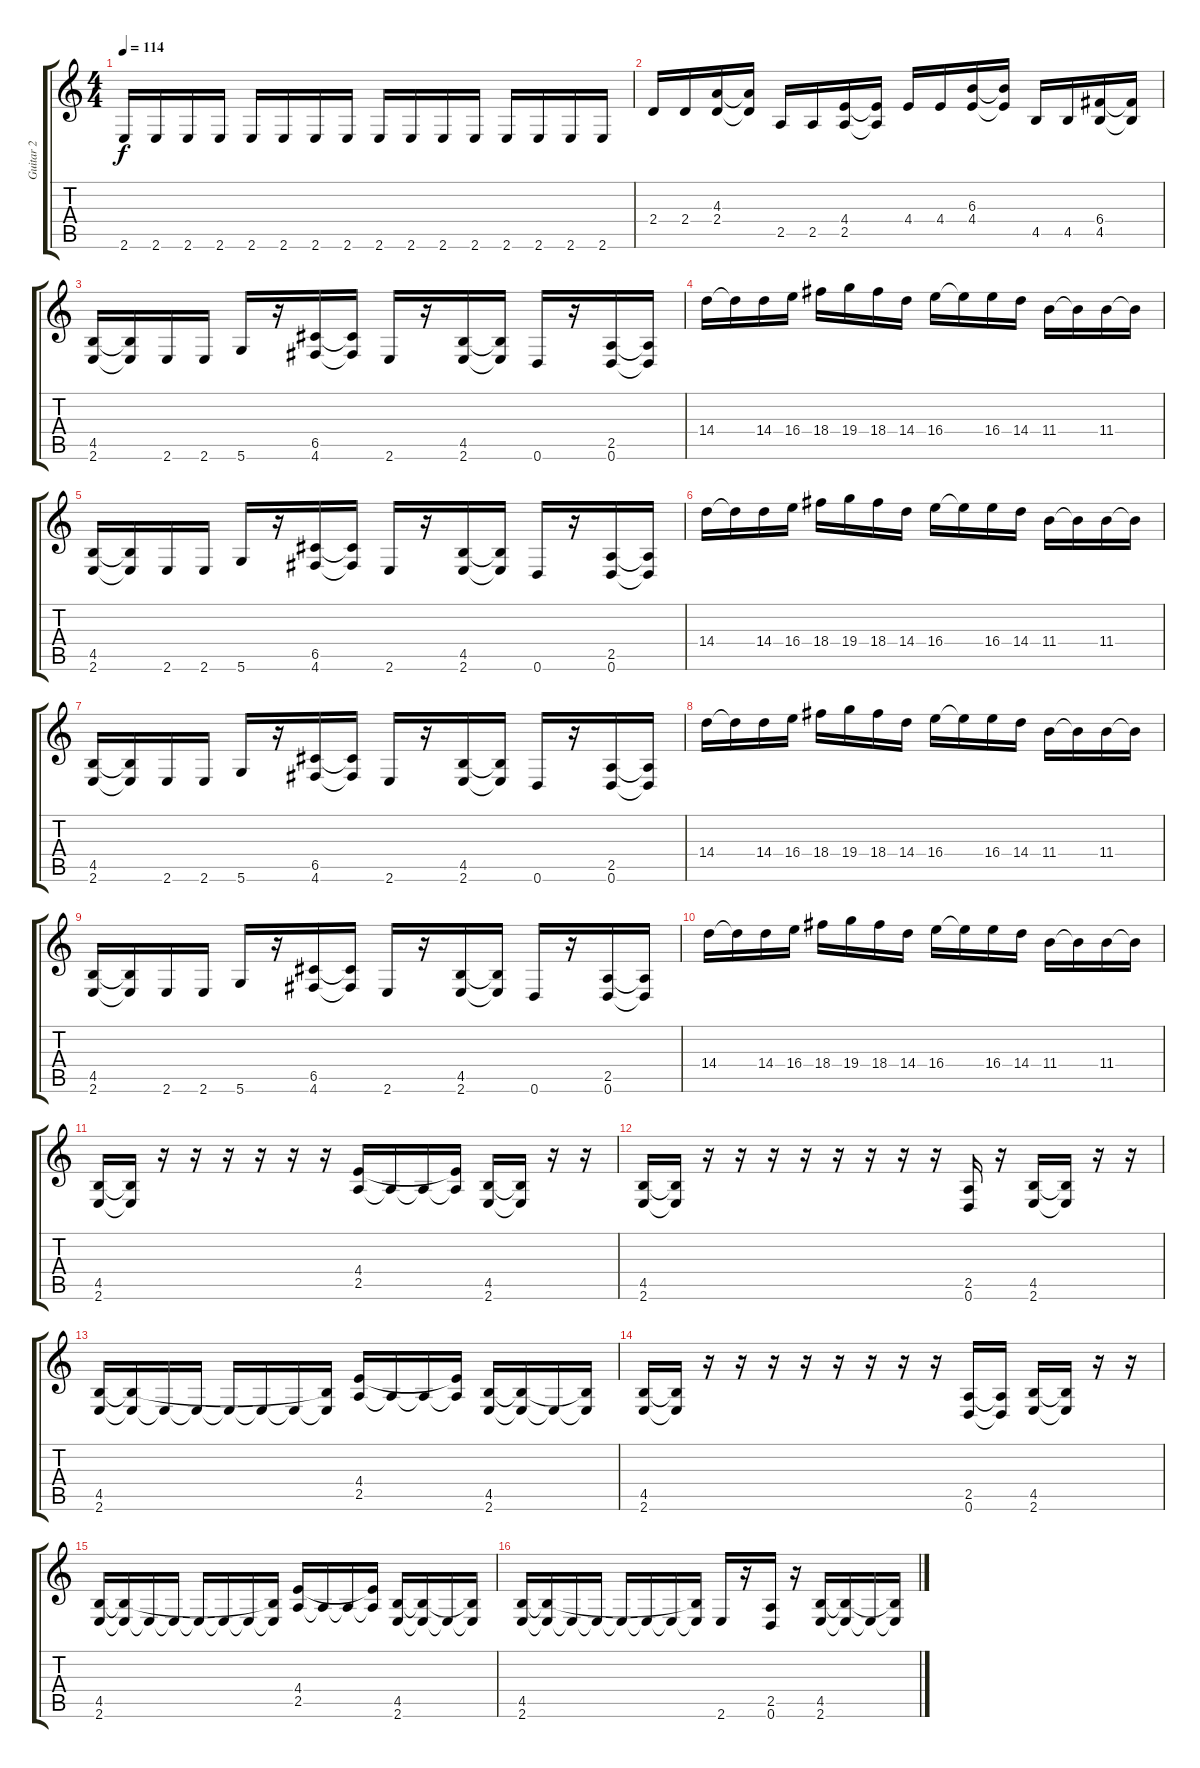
\track ("Guitar 2" "Guitar 2") {instrument distortionguitar}
\staff {score tabs}
\tuning (D4 A3 F3 C3 G2 D2) {hide}
\ts (4 4)
\tempo 114
\clef g2
\ks c
2.6.16{dy f} 2.6.16 2.6.16 2.6.16 2.6.16 2.6.16 2.6.16 2.6.16 2.6.16 2.6.16 2.6.16 2.6.16 2.6.16 2.6.16 2.6.16 2.6.16 |
2.4.16 2.4.16 (4.3 2.4).16 (4.3{t} 2.4{t}).16 2.5.16 2.5.16 (4.4 2.5).16 (4.4{t} 2.5{t}).16 4.4.16 4.4.16 (6.3 4.4).16 (6.3{t} 4.4{t}).16 4.5.16 4.5.16 (6.4 4.5).16 (6.4{t} 4.5{t}).16 |
(4.5 2.6).16 (4.5{t} 2.6{t}).16 2.6.16 2.6.16 5.6.16 r.16 (6.5 4.6).16 (6.5{t} 4.6{t}).16 2.6.16 r.16 (4.5 2.6).16 (4.5{t} 2.6{t}).16 0.6.16 r.16 (2.5 0.6).16 (2.5{t} 0.6{t}).16 |
14.4.16 14.4{t}.16 14.4.16 16.4.16 18.4.16 19.4.16 18.4.16 14.4.16 16.4.16 16.4{t}.16 16.4.16 14.4.16 11.4.16 11.4{t}.16 11.4.16 11.4{t}.16 |
(4.5 2.6).16 (4.5{t} 2.6{t}).16 2.6.16 2.6.16 5.6.16 r.16 (6.5 4.6).16 (6.5{t} 4.6{t}).16 2.6.16 r.16 (4.5 2.6).16 (4.5{t} 2.6{t}).16 0.6.16 r.16 (2.5 0.6).16 (2.5{t} 0.6{t}).16 |
14.4.16 14.4{t}.16 14.4.16 16.4.16 18.4.16 19.4.16 18.4.16 14.4.16 16.4.16 16.4{t}.16 16.4.16 14.4.16 11.4.16 11.4{t}.16 11.4.16 11.4{t}.16 |
(4.5 2.6).16 (4.5{t} 2.6{t}).16 2.6.16 2.6.16 5.6.16 r.16 (6.5 4.6).16 (6.5{t} 4.6{t}).16 2.6.16 r.16 (4.5 2.6).16 (4.5{t} 2.6{t}).16 0.6.16 r.16 (2.5 0.6).16 (2.5{t} 0.6{t}).16 |
14.4.16 14.4{t}.16 14.4.16 16.4.16 18.4.16 19.4.16 18.4.16 14.4.16 16.4.16 16.4{t}.16 16.4.16 14.4.16 11.4.16 11.4{t}.16 11.4.16 11.4{t}.16 |
(4.5 2.6).16 (4.5{t} 2.6{t}).16 2.6.16 2.6.16 5.6.16 r.16 (6.5 4.6).16 (6.5{t} 4.6{t}).16 2.6.16 r.16 (4.5 2.6).16 (4.5{t} 2.6{t}).16 0.6.16 r.16 (2.5 0.6).16 (2.5{t} 0.6{t}).16 |
14.4.16 14.4{t}.16 14.4.16 16.4.16 18.4.16 19.4.16 18.4.16 14.4.16 16.4.16 16.4{t}.16 16.4.16 14.4.16 11.4.16 11.4{t}.16 11.4.16 11.4{t}.16 |
(4.5 2.6).16 (4.5{t} 2.6{t}).16 r.16 r.16 r.16 r.16 r.16 r.16 (4.4 2.5).16 2.5{t}.16 2.5{t}.16 (4.4{t} 2.5{t}).16 (4.5 2.6).16 (4.5{t} 2.6{t}).16 r.16 r.16 |
(4.5 2.6).16 (4.5{t} 2.6{t}).16 r.16 r.16 r.16 r.16 r.16 r.16 r.16 r.16 (2.5 0.6).16 r.16 (4.5 2.6).16 (4.5{t} 2.6{t}).16 r.16 r.16 |
(4.5 2.6).16 (4.5{t} 2.6{t}).16 2.6{t}.16 2.6{t}.16 2.6{t}.16 2.6{t}.16 2.6{t}.16 (4.5{t} 2.6{t}).16 (4.4 2.5).16 2.5{t}.16 2.5{t}.16 (4.4{t} 2.5{t}).16 (4.5 2.6).16 (4.5{t} 2.6{t}).16 2.6{t}.16 (4.5{t} 2.6{t}).16 |
(4.5 2.6).16 (4.5{t} 2.6{t}).16 r.16 r.16 r.16 r.16 r.16 r.16 r.16 r.16 (2.5 0.6).16 (2.5{t} 0.6{t}).16 (4.5 2.6).16 (4.5{t} 2.6{t}).16 r.16 r.16 |
(4.5 2.6).16 (4.5{t} 2.6{t}).16 2.6{t}.16 2.6{t}.16 2.6{t}.16 2.6{t}.16 2.6{t}.16 (4.5{t} 2.6{t}).16 (4.4 2.5).16 2.5{t}.16 2.5{t}.16 (4.4{t} 2.5{t}).16 (4.5 2.6).16 (4.5{t} 2.6{t}).16 2.6{t}.16 (4.5{t} 2.6{t}).16 |
(4.5 2.6).16 (4.5{t} 2.6{t}).16 2.6{t}.16 2.6{t}.16 2.6{t}.16 2.6{t}.16 2.6{t}.16 (4.5{t} 2.6{t}).16 2.6.16 r.16 (2.5 0.6).16 r.16 (4.5 2.6).16 (4.5{t} 2.6{t}).16 2.6{t}.16 (4.5{t} 2.6{t}).16
